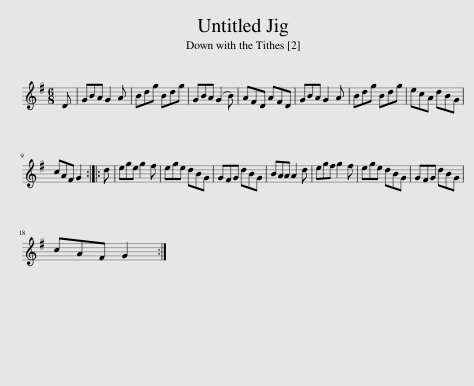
X:1
L:1/8
M:6/8
I:linebreak $
K:G
V:1 treble
V:1
 D | GBA G2 A | Bdg Bdg | GBA (G2 B) | AFD AFD | %5
 GBA G2 A | Bdg Bdg | ecA dBG |$ cAF G2 :: d | %10
 ege g2 f | ege dBG | GFG dBG | BAA A2 d | egf g2 f | %15
 ege dBG | GFG dBG |$ cAF G2 :| %18
